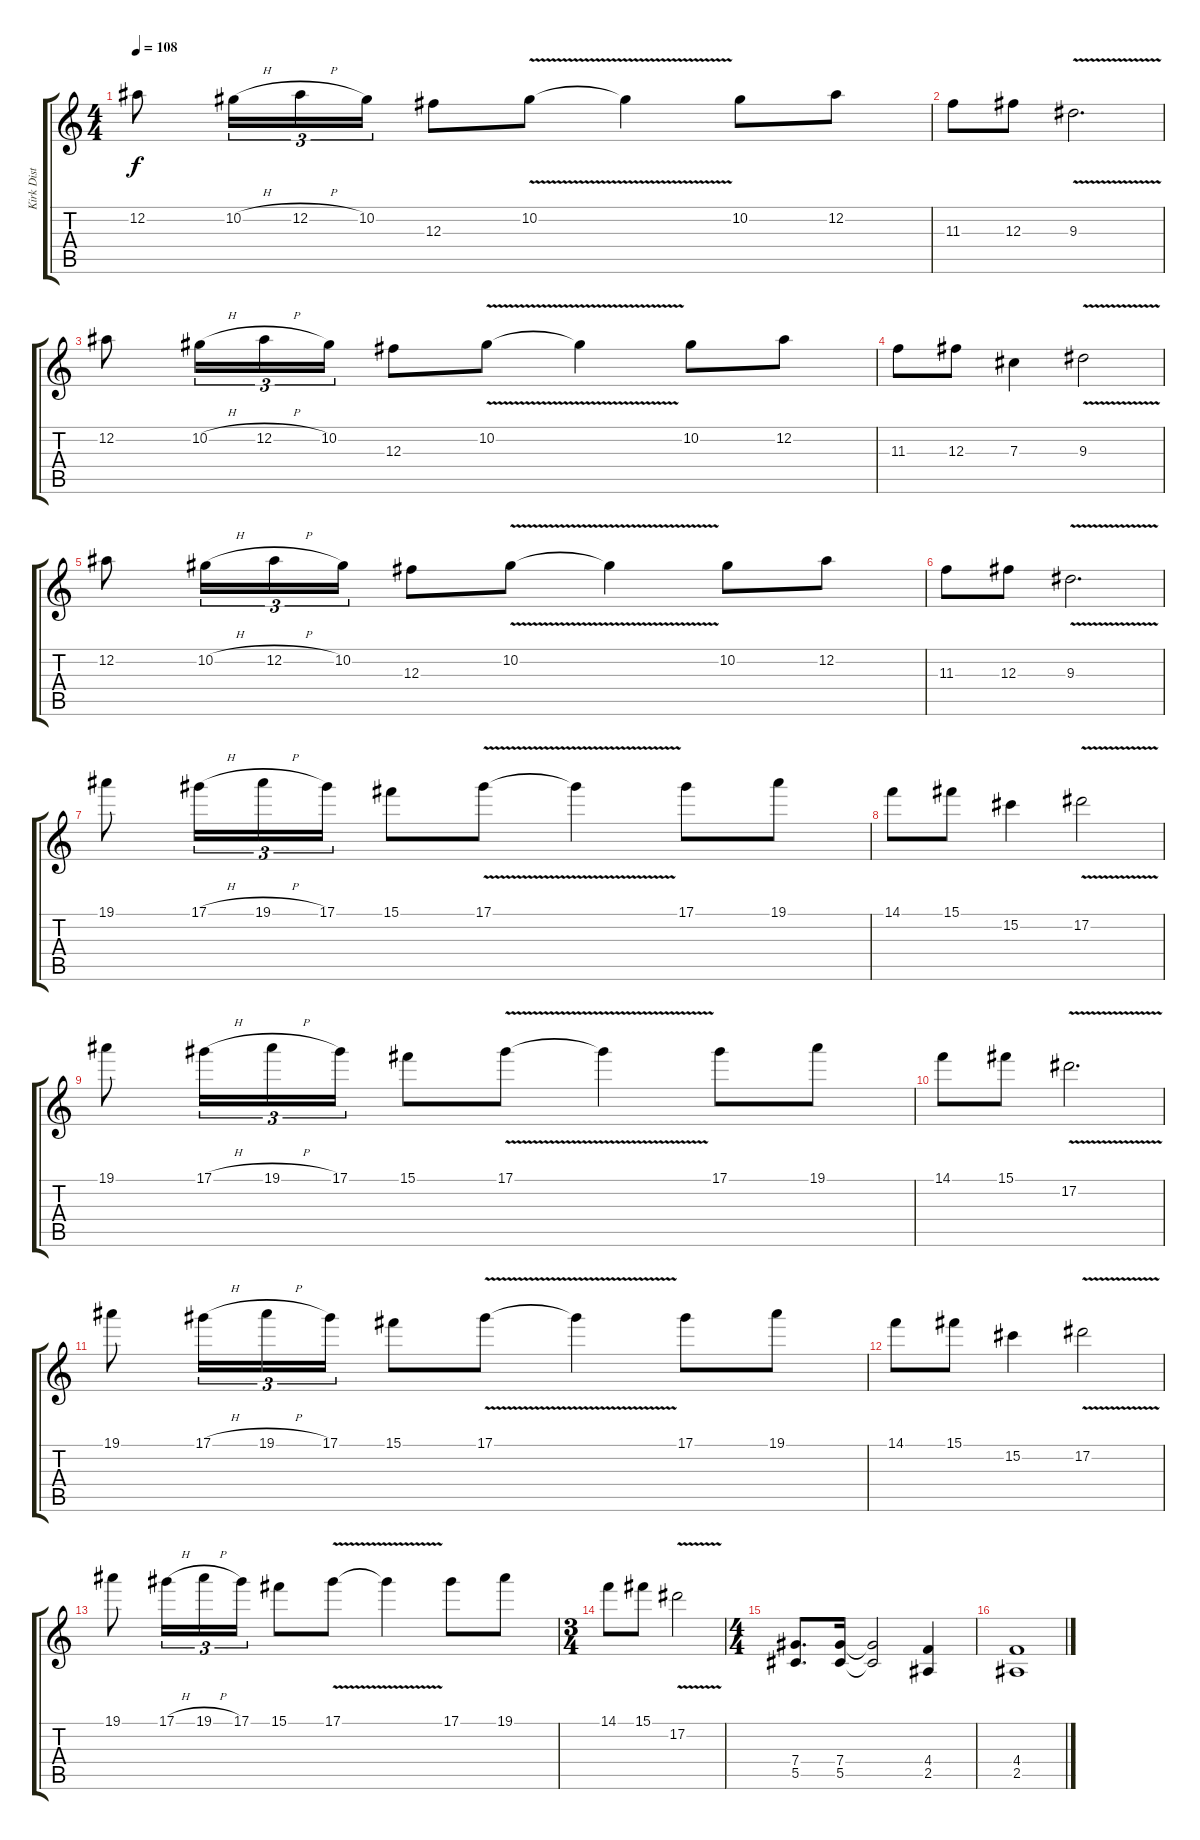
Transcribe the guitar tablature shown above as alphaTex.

\track ("Kirk Dist" "Kirk Dist") {instrument distortionguitar}
\staff {score tabs}
\tuning (Eb4 Bb3 Gb3 Db3 Ab2 Eb2) {hide}
\ts (4 4)
\tempo 108
\clef g2
\ks c
12.2.8{dy f} 10.2{h}.16{tu (3 2)} 12.2{h}.16{tu (3 2)} 10.2.16{tu (3 2)} 12.3.8 10.2{v}.8 10.2{t}.4 10.2.8 12.2.8 |
11.3.8 12.3.8 9.3{v}.2{d} |
12.2.8 10.2{h}.16{tu (3 2)} 12.2{h}.16{tu (3 2)} 10.2.16{tu (3 2)} 12.3.8 10.2{v}.8 10.2{t}.4 10.2.8 12.2.8 |
11.3.8 12.3.8 7.3.4 9.3{v}.2 |
12.2.8 10.2{h}.16{tu (3 2)} 12.2{h}.16{tu (3 2)} 10.2.16{tu (3 2)} 12.3.8 10.2{v}.8 10.2{t}.4 10.2.8 12.2.8 |
11.3.8 12.3.8 9.3{v}.2{d} |
19.1.8 17.1{h}.16{tu (3 2)} 19.1{h}.16{tu (3 2)} 17.1.16{tu (3 2)} 15.1.8 17.1{v}.8 17.1{t}.4 17.1.8 19.1.8 |
14.1.8 15.1.8 15.2.4 17.2{v}.2 |
19.1.8 17.1{h}.16{tu (3 2)} 19.1{h}.16{tu (3 2)} 17.1.16{tu (3 2)} 15.1.8 17.1{v}.8 17.1{t}.4 17.1.8 19.1.8 |
14.1.8 15.1.8 17.2{v}.2{d} |
19.1.8 17.1{h}.16{tu (3 2)} 19.1{h}.16{tu (3 2)} 17.1.16{tu (3 2)} 15.1.8 17.1{v}.8 17.1{t}.4 17.1.8 19.1.8 |
14.1.8 15.1.8 15.2.4 17.2{v}.2 |
19.1.8 17.1{h}.16{tu (3 2)} 19.1{h}.16{tu (3 2)} 17.1.16{tu (3 2)} 15.1.8 17.1{v}.8 17.1{t}.4 17.1.8 19.1.8 |
\ts (3 4)
14.1.8 15.1.8 17.2{v}.2 |
\ts (4 4)
(7.4 5.5).8{d} (7.4 5.5).16 (7.4{t} 5.5{t}).2 (4.4 2.5).4 |
(4.4 2.5).1
